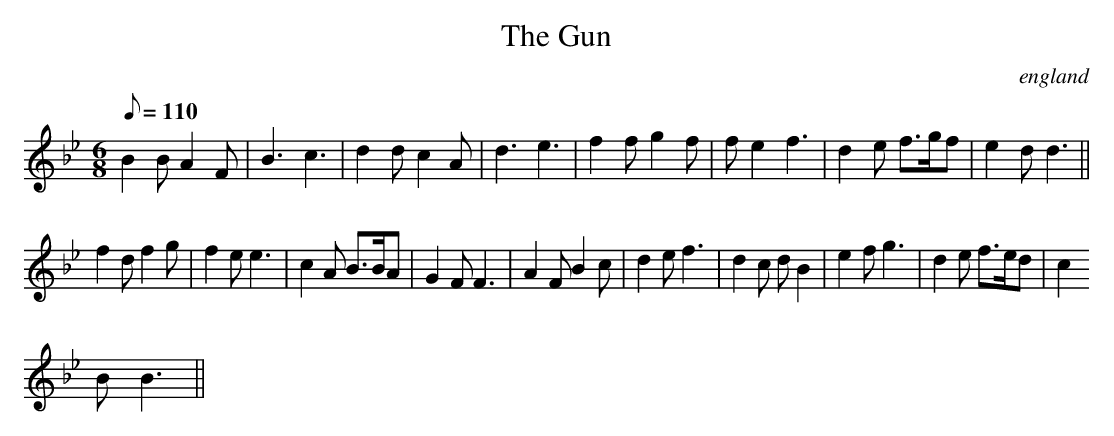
X:1
T:The Gun
O:england
M:6/8
L:1/8
Q:110
K:Bb
B2B A2F|B3 c3|d2d c2A|d3 e3|f2f g2f|fe2 f3|d2e f>gf|e2d d3||
f2d f2g|f2e e3|c2A B>BA|G2F F3|A2F B2c|d2e f3|d2c dB2|e2f g3|d2e f>ed|c2
B B3||
